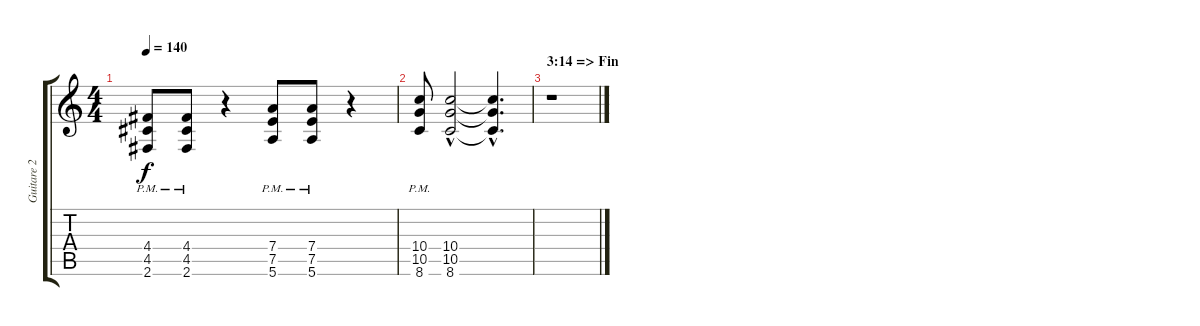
\track ("Guitare 2" "Guitare 2") {instrument overdrivenguitar}
\staff {score tabs}
\tuning (E4 B3 G3 D3 A2 E2) {hide}
\ts (4 4)
\tempo 140
\clef g2
\ks c
(4.4{pm} 4.5{pm} 2.6{pm}).8{dy f} (4.4{pm} 4.5{pm} 2.6{pm}).8 r.4 (7.4{pm} 7.5{pm} 5.6{pm}).8 (7.4{pm} 7.5{pm} 5.6{pm}).8 r.4 |
(10.4{pm} 10.5{pm} 8.6{pm}).8 (10.4{hac} 10.5 8.6).2 (10.4{hac t} 10.5{hac t} 8.6{hac t}).4{d} |
\section ("" "3:14 => Fin")
r.1
